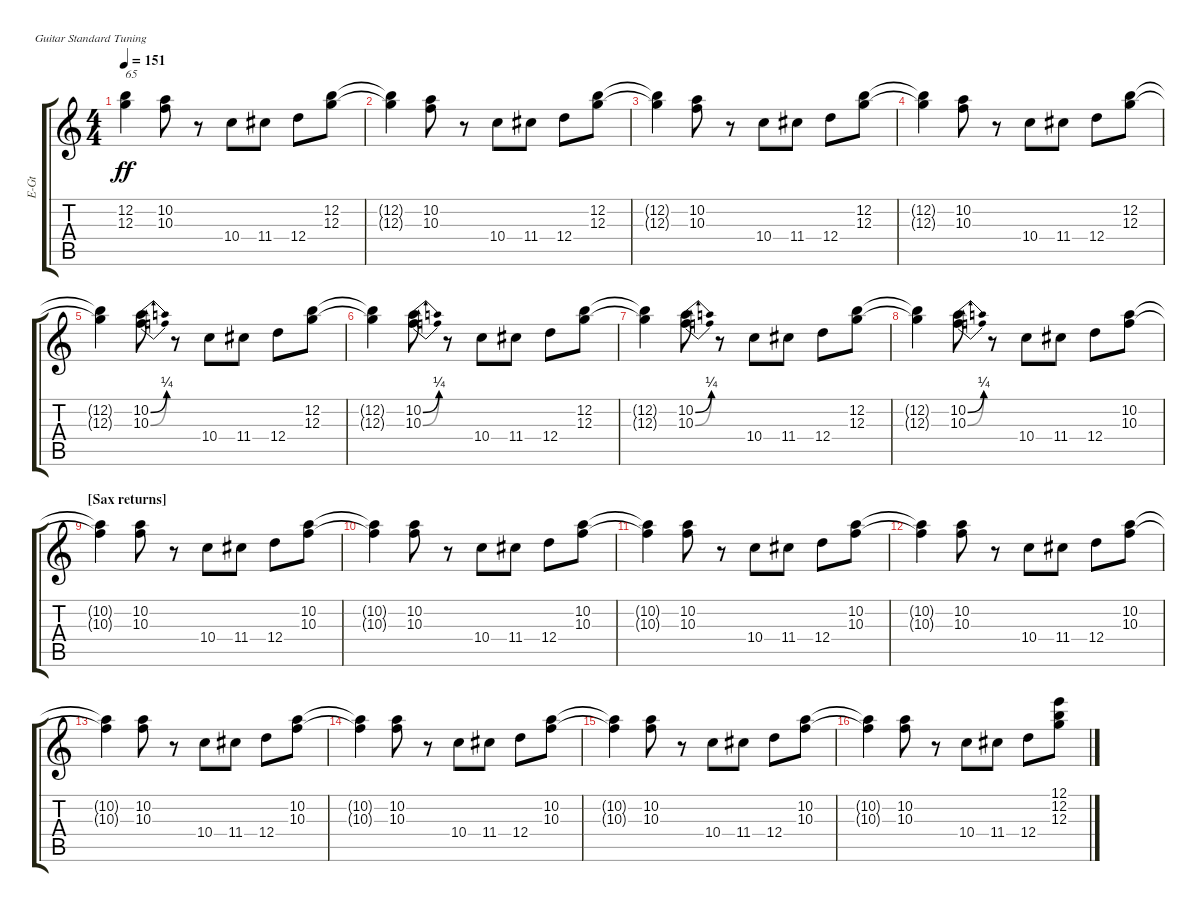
\bracketExtendMode groupsimilarinstruments
\track ("Electric Guitar- Mick" "E-Gt") {instrument electricguitarclean}
\staff {score tabs}
\tuning (E4 B3 G3 D3 A2 E2)
\ts (4 4)
\tempo 151
\clef g2
\ks aminor
(12.3{t} 12.2{t}).4{txt "65" dy ff} (10.3 10.2).8 r.8 10.4.8 11.4{acc #}.8 12.4.8 (12.3 12.2).8 |
(12.3{t} 12.2{t}).4 (10.3 10.2).8 r.8 10.4.8 11.4{acc #}.8 12.4.8 (12.3 12.2).8 |
(12.3{t} 12.2{t}).4 (10.3 10.2).8 r.8 10.4.8 11.4{acc #}.8 12.4.8 (12.3 12.2).8 |
(12.3{t} 12.2{t}).4 (10.3 10.2).8 r.8 10.4.8 11.4{acc #}.8 12.4.8 (12.3 12.2).8 |
(12.3{t} 12.2{t}).4 (10.3{be (bend 0 0 30.599999999999998 1)} 10.2{be (bend 0 0 29.4 1)}).8 r.8 10.4.8 11.4{acc #}.8 12.4.8 (12.3 12.2).8 |
(12.3{t} 12.2{t}).4 (10.3{be (bend 0 0 30.599999999999998 1)} 10.2{be (bend 0 0 29.4 1)}).8 r.8 10.4.8 11.4{acc #}.8 12.4.8 (12.3 12.2).8 |
(12.3{t} 12.2{t}).4 (10.3{be (bend 0 0 30.599999999999998 1)} 10.2{be (bend 0 0 29.4 1)}).8 r.8 10.4.8 11.4{acc #}.8 12.4.8 (12.3 12.2).8 |
(12.3{t} 12.2{t}).4 (10.3{be (bend 0 0 30.599999999999998 1)} 10.2{be (bend 0 0 29.4 1)}).8 r.8 10.4.8 11.4{acc #}.8 12.4.8 (10.3 10.2).8 |
\section ("" "[Sax returns]")
(10.3{t} 10.2{t}).4 (10.3 10.2).8 r.8 10.4.8 11.4{acc #}.8 12.4.8 (10.3 10.2).8 |
(10.3{t} 10.2{t}).4 (10.3 10.2).8 r.8 10.4.8 11.4{acc #}.8 12.4.8 (10.3 10.2).8 |
(10.3{t} 10.2{t}).4 (10.3 10.2).8 r.8 10.4.8 11.4{acc #}.8 12.4.8 (10.3 10.2).8 |
(10.3{t} 10.2{t}).4 (10.3 10.2).8 r.8 10.4.8 11.4{acc #}.8 12.4.8 (10.3 10.2).8 |
(10.3{t} 10.2{t}).4 (10.3 10.2).8 r.8 10.4.8 11.4{acc #}.8 12.4.8 (10.3 10.2).8 |
(10.3{t} 10.2{t}).4 (10.3 10.2).8 r.8 10.4.8 11.4{acc #}.8 12.4.8 (10.3 10.2).8 |
(10.3{t} 10.2{t}).4 (10.3 10.2).8 r.8 10.4.8 11.4{acc #}.8 12.4.8 (10.3 10.2).8 |
(10.3{t} 10.2{t}).4 (10.3 10.2).8 r.8 10.4.8 11.4{acc #}.8 12.4.8 (12.3 12.2 12.1).8
